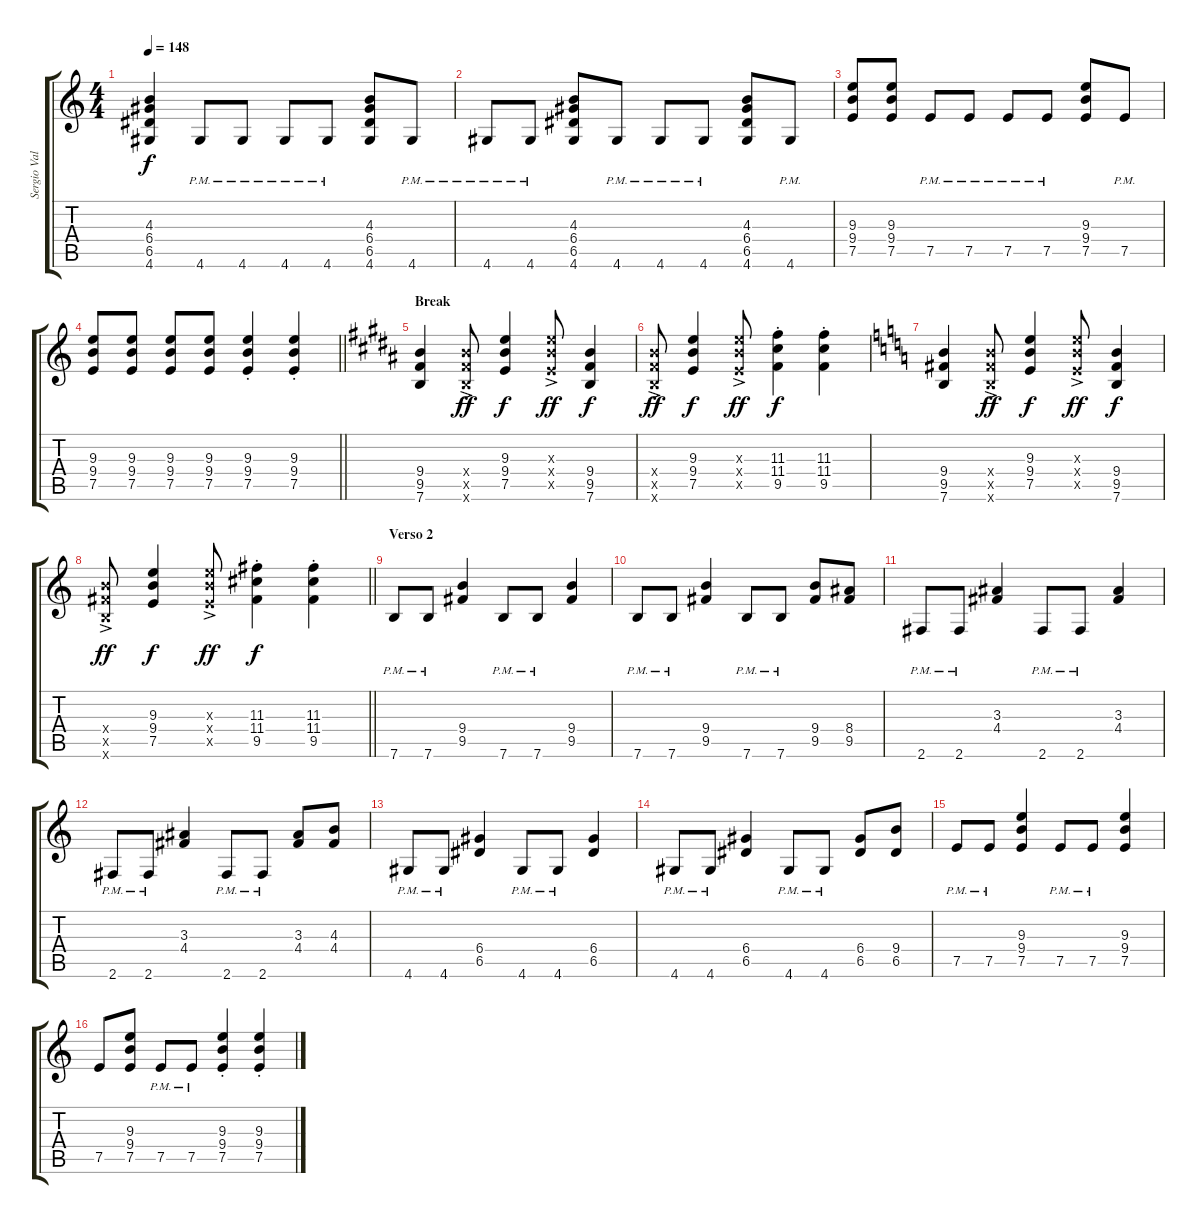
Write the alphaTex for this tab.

\track ("Sergio Vallin" "Sergio Val") {instrument overdrivenguitar}
\staff {score tabs}
\tuning (E4 B3 G3 D3 A2 E2) {hide}
\ts (4 4)
\tempo 148
\clef g2
\ks c
(4.3 6.4 6.5 4.6).4{dy f} 4.6{pm}.8 4.6{pm}.8 4.6{pm}.8 4.6{pm}.8 (4.3 6.4 6.5 4.6).8 4.6{pm}.8 |
4.6{pm}.8 4.6{pm}.8 (4.3 6.4 6.5 4.6).8 4.6{pm}.8 4.6{pm}.8 4.6{pm}.8 (4.3 6.4 6.5 4.6).8 4.6{pm}.8 |
(9.3 9.4 7.5).8 (9.3 9.4 7.5).8 7.5{pm}.8 7.5{pm}.8 7.5{pm}.8 7.5{pm}.8 (9.3 9.4 7.5).8 7.5{pm}.8 |
\barLineRight lightlight
(9.3 9.4 7.5).8 (9.3 9.4 7.5).8 (9.3 9.4 7.5).8 (9.3 9.4 7.5).8 (9.3 9.4 7.5{st}).4 (9.3{st} 9.4 7.5).4 |
\section ("" "Break")
\ks b
(9.4 9.5 7.6).4 (9.4{ac x} 9.5{ac x} 7.6{x}).8{dy ff} (9.3 9.4 7.5).4{dy f} (9.3{x} 9.4{ac x} 7.5{ac x}).8{dy ff} (9.4 9.5 7.6).4{dy f} |
(9.4{ac x} 9.5{ac x} 7.6{x}).8{dy ff} (9.3 9.4 7.5).4{dy f} (9.3{x} 9.4{x} 7.5{ac x}).8{dy ff} (11.3 11.4 9.5{st}).4{dy f} (11.3 11.4 9.5{st}).4 |
\ks c
(9.4 9.5 7.6).4 (9.4{ac x} 9.5{ac x} 7.6{x}).8{dy ff} (9.3 9.4 7.5).4{dy f} (9.3{x} 9.4{ac x} 7.5{ac x}).8{dy ff} (9.4 9.5 7.6).4{dy f} |
\barLineRight lightlight
(9.4{ac x} 9.5{ac x} 7.6{x}).8{dy ff} (9.3 9.4 7.5).4{dy f} (9.3{x} 9.4{x} 7.5{ac x}).8{dy ff} (11.3 11.4 9.5{st}).4{dy f} (11.3 11.4 9.5{st}).4 |
\section ("" "Verso 2")
7.6{pm}.8 7.6{pm}.8 (9.4 9.5).4 7.6{pm}.8 7.6{pm}.8 (9.4 9.5).4 |
7.6{pm}.8 7.6{pm}.8 (9.4 9.5).4 7.6{pm}.8 7.6{pm}.8 (9.4 9.5).8 (8.4 9.5).8 |
2.6{pm}.8 2.6{pm}.8 (3.3 4.4).4 2.6{pm}.8 2.6{pm}.8 (3.3 4.4).4 |
2.6{pm}.8 2.6{pm}.8 (3.3 4.4).4 2.6{pm}.8 2.6{pm}.8 (3.3 4.4).8 (4.3 4.4).8 |
4.6{pm}.8 4.6{pm}.8 (6.4 6.5).4 4.6{pm}.8 4.6{pm}.8 (6.4 6.5).4 |
4.6{pm}.8 4.6{pm}.8 (6.4 6.5).4 4.6{pm}.8 4.6{pm}.8 (6.4 6.5).8 (9.4 6.5).8 |
7.5{pm}.8 7.5{pm}.8 (9.3 9.4 7.5).4 7.5{pm}.8 7.5{pm}.8 (9.3 9.4 7.5).4 |
7.5.8 (9.3 9.4 7.5).8 7.5{pm}.8 7.5{pm}.8 (9.3 9.4 7.5{st}).4 (9.3 9.4 7.5{st}).4
